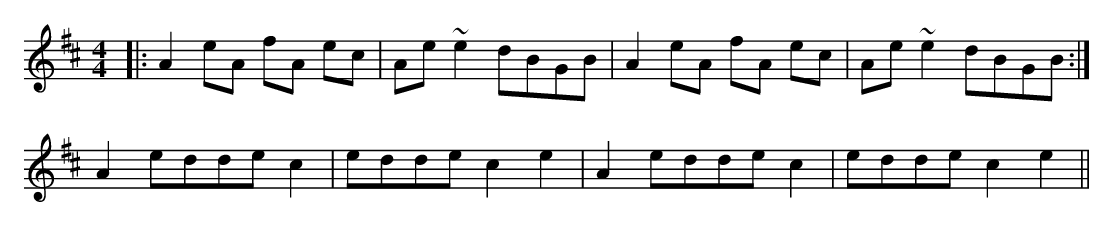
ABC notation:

X:1
M:4/4
K:Amix
|:A2 eA fA ec|Ae ~e2 dBGB|A2 eA fA ec|Ae ~e2 dBGB:|
A2 edde c2|edde c2 e2|A2 edde c2|edde c2 e2||
